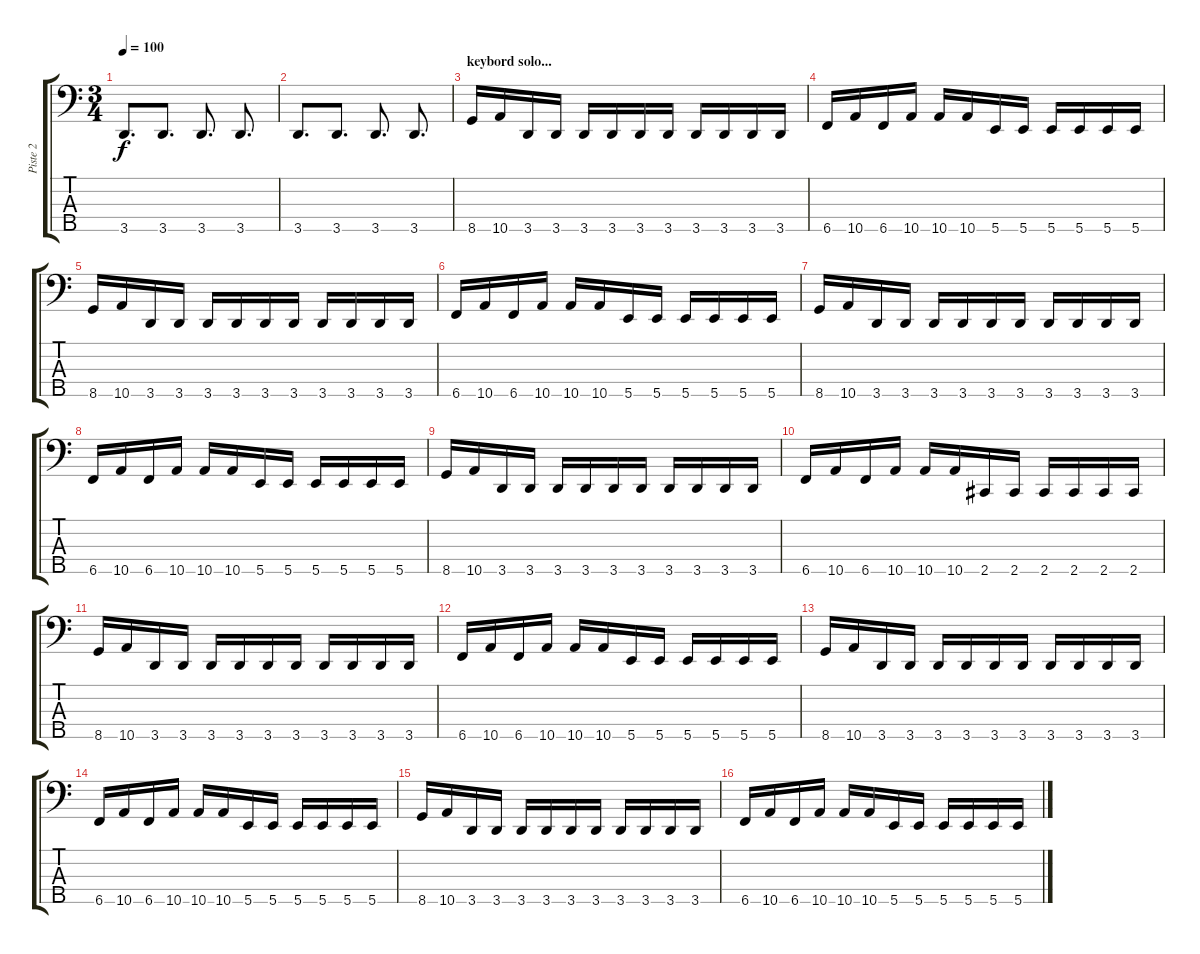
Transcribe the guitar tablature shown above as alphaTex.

\track ("Piste 2" "Piste 2") {instrument electricbassfinger}
\staff {score tabs}
\tuning (G2 D2 A1 E1 B0) {hide}
\ts (3 4)
\tempo 100
\clef f4
\ks c
3.5.8{d dy f} 3.5.8{d} 3.5.8{d} 3.5.8{d} |
3.5.8{d} 3.5.8{d} 3.5.8{d} 3.5.8{d} |
\section ("" "keybord solo...")
8.5.16 10.5.16 3.5.16 3.5.16 3.5.16 3.5.16 3.5.16 3.5.16 3.5.16 3.5.16 3.5.16 3.5.16 |
6.5.16 10.5.16 6.5.16 10.5.16 10.5.16 10.5.16 5.5.16 5.5.16 5.5.16 5.5.16 5.5.16 5.5.16 |
8.5.16 10.5.16 3.5.16 3.5.16 3.5.16 3.5.16 3.5.16 3.5.16 3.5.16 3.5.16 3.5.16 3.5.16 |
6.5.16 10.5.16 6.5.16 10.5.16 10.5.16 10.5.16 5.5.16 5.5.16 5.5.16 5.5.16 5.5.16 5.5.16 |
8.5.16 10.5.16 3.5.16 3.5.16 3.5.16 3.5.16 3.5.16 3.5.16 3.5.16 3.5.16 3.5.16 3.5.16 |
6.5.16 10.5.16 6.5.16 10.5.16 10.5.16 10.5.16 5.5.16 5.5.16 5.5.16 5.5.16 5.5.16 5.5.16 |
8.5.16 10.5.16 3.5.16 3.5.16 3.5.16 3.5.16 3.5.16 3.5.16 3.5.16 3.5.16 3.5.16 3.5.16 |
6.5.16 10.5.16 6.5.16 10.5.16 10.5.16 10.5.16 2.5.16 2.5.16 2.5.16 2.5.16 2.5.16 2.5.16 |
8.5.16 10.5.16 3.5.16 3.5.16 3.5.16 3.5.16 3.5.16 3.5.16 3.5.16 3.5.16 3.5.16 3.5.16 |
6.5.16 10.5.16 6.5.16 10.5.16 10.5.16 10.5.16 5.5.16 5.5.16 5.5.16 5.5.16 5.5.16 5.5.16 |
8.5.16 10.5.16 3.5.16 3.5.16 3.5.16 3.5.16 3.5.16 3.5.16 3.5.16 3.5.16 3.5.16 3.5.16 |
6.5.16 10.5.16 6.5.16 10.5.16 10.5.16 10.5.16 5.5.16 5.5.16 5.5.16 5.5.16 5.5.16 5.5.16 |
8.5.16 10.5.16 3.5.16 3.5.16 3.5.16 3.5.16 3.5.16 3.5.16 3.5.16 3.5.16 3.5.16 3.5.16 |
6.5.16 10.5.16 6.5.16 10.5.16 10.5.16 10.5.16 5.5.16 5.5.16 5.5.16 5.5.16 5.5.16 5.5.16
